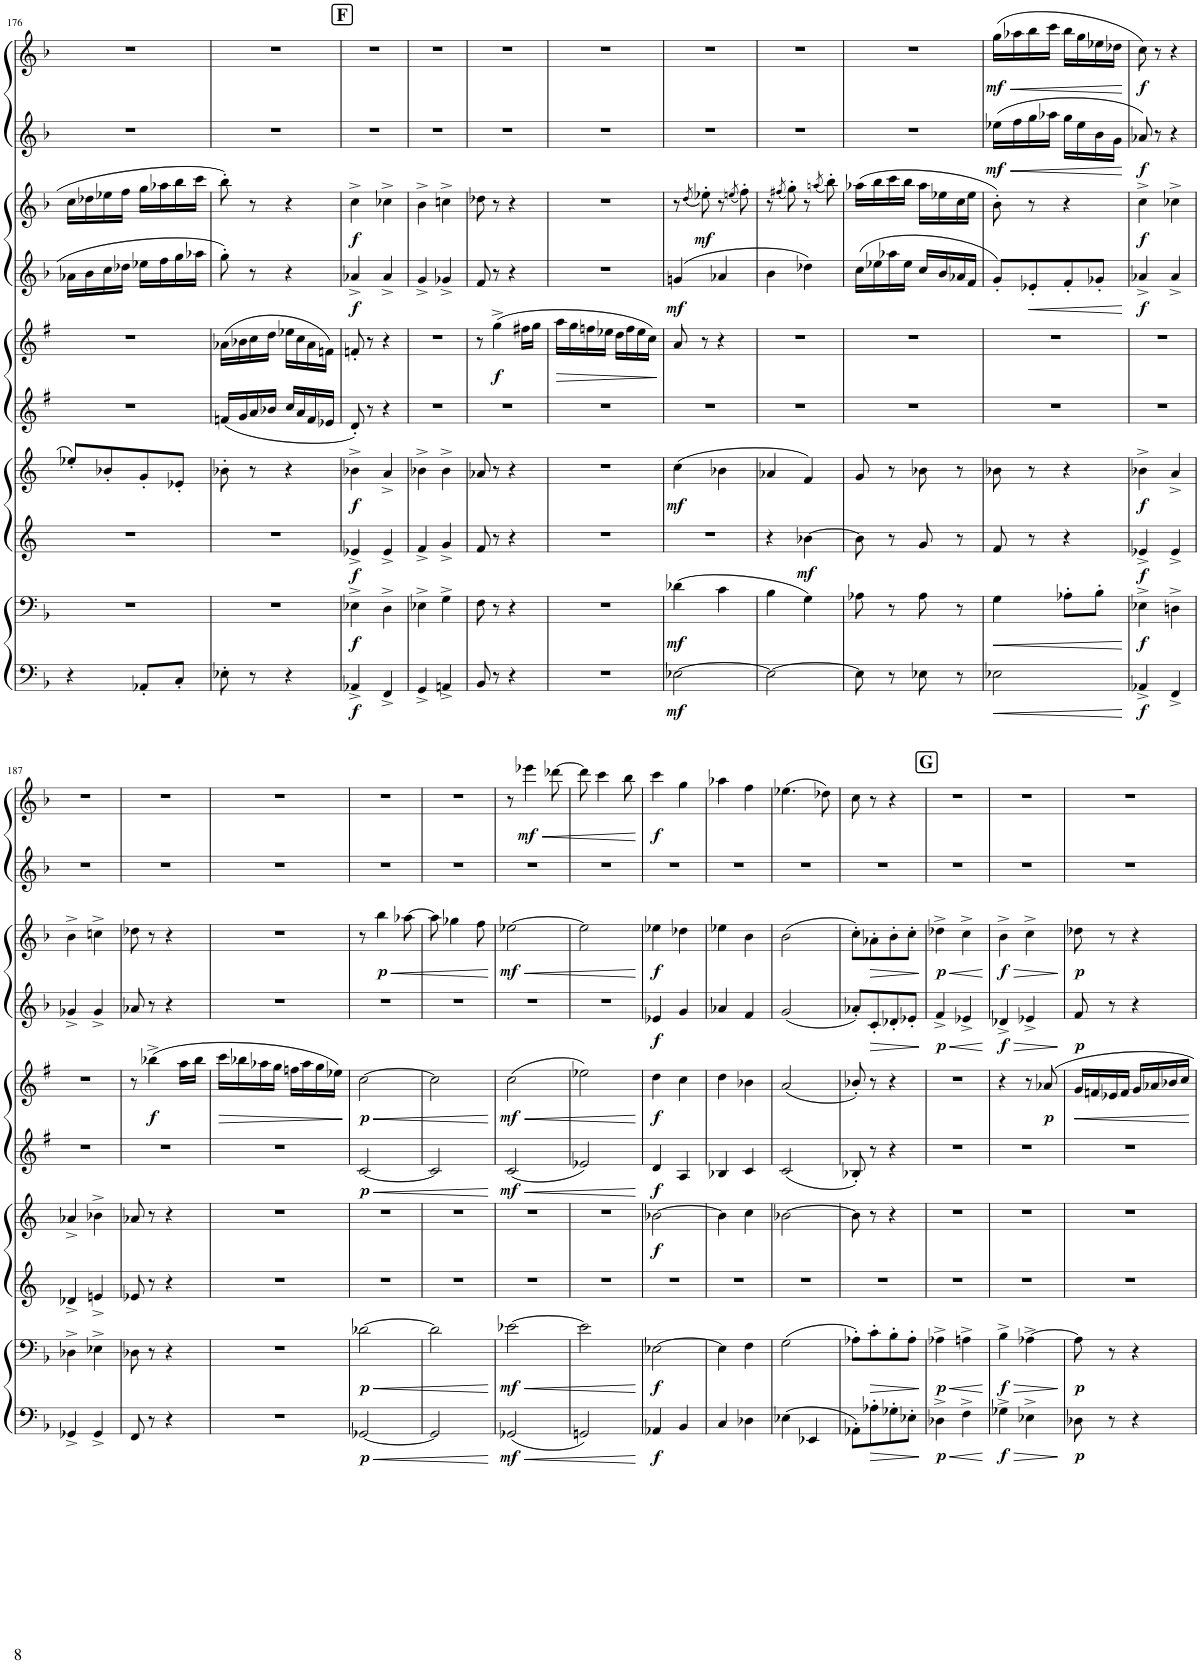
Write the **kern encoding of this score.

**kern	**dynam	**kern	**dynam	**kern	**dynam	**kern	**dynam	**kern	**dynam	**kern	**dynam	**kern	**dynam	**kern	**dynam	**kern	**dynam	**kern	**dynam
*part10	*part10	*part9	*part9	*part8	*part8	*part7	*part7	*part6	*part6	*part5	*part5	*part4	*part4	*part3	*part3	*part2	*part2	*part1	*part1
*staff10	*staff10	*staff9	*staff9	*staff8	*staff8	*staff7	*staff7	*staff6	*staff6	*staff5	*staff5	*staff4	*staff4	*staff3	*staff3	*staff2	*staff2	*staff1	*staff1
*I"Bassoon 2	*	*I"Bassoon 1	*	*I"Horn 2 in F	*	*I"Horn 1 in F	*	*I"Clarinet 2 in Bb	*	*I"Clarinet 1 in Bb	*	*I"Oboe 2	*	*I"Oboe 1	*	*I"Flute 2	*	*I"Flute 1	*
*I'Bsn	*	*I'Bsn	*	*I'Hn	*	*I'Hn	*	*I'Cl	*	*I'Cl	*	*I'Ob	*	*I'Ob	*	*I'Fl	*	*I'Fl	*
!!LO:PB:g=z
*clefF4	*	*clefF4	*	*clefG2	*	*clefG2	*	*clefG2	*	*clefG2	*	*clefG2	*	*clefG2	*	*clefG2	*	*clefG2	*
*	*	*	*	*Trd4c7	*	*Trd4c7	*	*Trd1c2	*	*Trd1c2	*	*	*	*	*	*	*	*	*
*k[b-]	*	*k[b-]	*	*k[]	*	*k[]	*	*k[f#]	*	*k[f#]	*	*k[b-]	*	*k[b-]	*	*k[b-]	*	*k[b-]	*
*M2/4	*	*M2/4	*	*M2/4	*	*M2/4	*	*M2/4	*	*M2/4	*	*M2/4	*	*M2/4	*	*M2/4	*	*M2/4	*
=176	=176	=176	=176	=176	=176	=176	=176	=176	=176	=176	=176	=176	=176	=176	=176	=176	=176	=176	=176
4r	.	2r	.	2r	.	8ee-X'/L	.	2r	.	2r	.	16a-X\LL	.	16cc\LL	.	2r	.	2r	.
.	.	.	.	.	.	.	.	.	.	.	.	16b-\	.	16dd-X\	.	.	.	.	.
.	.	.	.	.	.	8b-X'/	.	.	.	.	.	16cc\	.	16ee-X\	.	.	.	.	.
.	.	.	.	.	.	.	.	.	.	.	.	16dd-X\JJ	.	16ff\JJ	.	.	.	.	.
8AA-X'/L	.	.	.	.	.	8g'/	.	.	.	.	.	16ee-X\LL	.	16gg\LL	.	.	.	.	.
.	.	.	.	.	.	.	.	.	.	.	.	16ff\	.	16aa-X\	.	.	.	.	.
8C'/J	.	.	.	.	.	8e-X'/J	.	.	.	.	.	16gg\	.	16bb-\	.	.	.	.	.
.	.	.	.	.	.	.	.	.	.	.	.	16aa-X\JJ	.	16ccc\JJ	.	.	.	.	.
=177	=177	=177	=177	=177	=177	=177	=177	=177	=177	=177	=177	=177	=177	=177	=177	=177	=177	=177	=177
8E-X'\	.	2r	.	2r	.	8b-X'\	.	(16fn/LL	.	(16a-X\LL	.	8gg'\	.	8bb-'\	.	2r	.	2r	.
.	.	.	.	.	.	.	.	16g/	.	16b-X\	.	.	.	.	.	.	.	.	.
8r	.	.	.	.	.	8r	.	16a/	.	16cc\	.	8r	.	8r	.	.	.	.	.
.	.	.	.	.	.	.	.	16b-X/JJ	.	16dd\JJ	.	.	.	.	.	.	.	.	.
4r	.	.	.	.	.	4r	.	16cc/LL	.	16ee-X\LL	.	4r	.	4r	.	.	.	.	.
.	.	.	.	.	.	.	.	16a/	.	16cc\	.	.	.	.	.	.	.	.	.
.	.	.	.	.	.	.	.	16f/	.	16a-\	.	.	.	.	.	.	.	.	.
.	.	.	.	.	.	.	.	16e-X/JJ	.	16fn\JJ)	.	.	.	.	.	.	.	.	.
!!LO:REH:place=s1:a:B:cj:fs=14:t=F
=178	=178	=178	=178	=178	=178	=178	=178	=178	=178	=178	=178	=178	=178	=178	=178	=178	=178	=178	=178
!	!LO:DY:b	!	!LO:DY:b	!	!LO:DY:b	!	!LO:DY:b	!	!	!	!	!	!LO:DY:b	!	!LO:DY:b	!	!	!	!
4AA-X^/	f	4E-X^\	f	4e-X^/	f	4b-X^\	f	8d'/)	.	8fn'/	.	4a-X^/	f	4cc^\	f	2r	.	2r	.
.	.	.	.	.	.	.	.	8r	.	8r	.	.	.	.	.	.	.	.	.
4FF^/	.	4D^\	.	4e-^/	.	4a^/	.	4r	.	4r	.	4a-^/	.	4cc-X^\	.	.	.	.	.
=179	=179	=179	=179	=179	=179	=179	=179	=179	=179	=179	=179	=179	=179	=179	=179	=179	=179	=179	=179
4GG^/	.	4E-X^\	.	4f^/	.	4b-X^\	.	2r	.	2r	.	4g^/	.	4b-^\	.	2r	.	2r	.
4AAn^/	.	4G^\	.	4g^/	.	4b-^\	.	.	.	.	.	4g-X^/	.	4ccn^\	.	.	.	.	.
=180	=180	=180	=180	=180	=180	=180	=180	=180	=180	=180	=180	=180	=180	=180	=180	=180	=180	=180	=180
8BB-/	.	8F\	.	8f/	.	8a-X/	.	2r	.	8r	.	8f/	.	8dd-X\	.	2r	.	2r	.
!	!	!	!	!	!	!	!	!	!	!	!LO:DY:b	!	!	!	!	!	!	!	!
8r	.	8r	.	8r	.	8r	.	.	.	(4gg^\	f	8r	.	8r	.	.	.	.	.
4r	.	4r	.	4r	.	4r	.	.	.	.	.	4r	.	4r	.	.	.	.	.
.	.	.	.	.	.	.	.	.	.	16ff#X\LL	.	.	.	.	.	.	.	.	.
.	.	.	.	.	.	.	.	.	.	16gg\JJ	.	.	.	.	.	.	.	.	.
=181	=181	=181	=181	=181	=181	=181	=181	=181	=181	=181	=181	=181	=181	=181	=181	=181	=181	=181	=181
!	!	!	!	!	!	!	!	!	!	!	!LO:HP:b	!	!	!	!	!	!	!	!
2r	.	2r	.	2r	.	2r	.	2r	.	16aa\LL	>	2r	.	2r	.	2r	.	2r	.
.	.	.	.	.	.	.	.	.	.	16gg\	.	.	.	.	.	.	.	.	.
.	.	.	.	.	.	.	.	.	.	16ffn\	.	.	.	.	.	.	.	.	.
.	.	.	.	.	.	.	.	.	.	16ee-X\JJ	.	.	.	.	.	.	.	.	.
.	.	.	.	.	.	.	.	.	.	16dd\LL	.	.	.	.	.	.	.	.	.
.	.	.	.	.	.	.	.	.	.	16ff\	.	.	.	.	.	.	.	.	.
.	.	.	.	.	.	.	.	.	.	16ee-\	.	.	.	.	.	.	.	.	.
.	.	.	.	.	.	.	.	.	.	16cc\JJ)	.	.	.	.	.	.	.	.	.
.	.	.	.	.	.	.	.	.	.	.	]	.	.	.	.	.	.	.	.
=182	=182	=182	=182	=182	=182	=182	=182	=182	=182	=182	=182	=182	=182	=182	=182	=182	=182	=182	=182
!	!LO:DY:b	!	!LO:DY:b	!	!	!	!LO:DY:b	!	!	!	!	!	!LO:DY:b	!	!	!	!	!	!
[2E-X\	mf	(4d-X\	mf	2r	.	(4cc\	mf	2r	.	8a/	.	(4gn/	mf	8r	.	2r	.	2r	.
.	.	.	.	.	.	.	.	.	.	.	.	.	.	(8qdd/	.	.	.	.	.
!	!	!	!	!	!	!	!	!	!	!	!	!	!	!	!LO:DY:b	!	!	!	!
.	.	.	.	.	.	.	.	.	.	8r	.	.	.	8ee-X'\)	mf	.	.	.	.
.	.	4c\	.	.	.	4b-X\	.	.	.	4r	.	4a-X/	.	8r	.	.	.	.	.
.	.	.	.	.	.	.	.	.	.	.	.	.	.	(8qeen/	.	.	.	.	.
.	.	.	.	.	.	.	.	.	.	.	.	.	.	8ff'\)	.	.	.	.	.
=183	=183	=183	=183	=183	=183	=183	=183	=183	=183	=183	=183	=183	=183	=183	=183	=183	=183	=183	=183
2E-\_	.	4B-\	.	4r	.	4a-X/	.	2r	.	2r	.	4b-\	.	8r	.	2r	.	2r	.
.	.	.	.	.	.	.	.	.	.	.	.	.	.	(8qff#X/	.	.	.	.	.
.	.	.	.	.	.	.	.	.	.	.	.	.	.	8gg'\)	.	.	.	.	.
!	!	!	!	!	!LO:DY:b	!	!	!	!	!	!	!	!	!	!	!	!	!	!
.	.	4G\)	.	[4b-X\	mf	4f/)	.	.	.	.	.	4dd-X\)	.	8r	.	.	.	.	.
.	.	.	.	.	.	.	.	.	.	.	.	.	.	(8qaan/	.	.	.	.	.
.	.	.	.	.	.	.	.	.	.	.	.	.	.	8bb-'\)	.	.	.	.	.
=184	=184	=184	=184	=184	=184	=184	=184	=184	=184	=184	=184	=184	=184	=184	=184	=184	=184	=184	=184
8E-\]	.	8A-X\	.	8b-\]	.	8g/	.	2r	.	2r	.	(16cc\LL	.	(16aa-X\LL	.	2r	.	2r	.
.	.	.	.	.	.	.	.	.	.	.	.	16ee-X\	.	16bb-\	.	.	.	.	.
8r	.	8r	.	8r	.	8r	.	.	.	.	.	16aa-X\	.	16ccc\	.	.	.	.	.
.	.	.	.	.	.	.	.	.	.	.	.	16ee-\JJ	.	16bb-\JJ	.	.	.	.	.
8E-X\	.	8A-\	.	8g/	.	8b-X\	.	.	.	.	.	16cc/LL	.	16aa-\LL	.	.	.	.	.
.	.	.	.	.	.	.	.	.	.	.	.	16b-/	.	16ee-X\	.	.	.	.	.
8r	.	8r	.	8r	.	8r	.	.	.	.	.	16a-X/	.	16cc\	.	.	.	.	.
.	.	.	.	.	.	.	.	.	.	.	.	16f/JJ	.	16ee-\JJ	.	.	.	.	.
=185	=185	=185	=185	=185	=185	=185	=185	=185	=185	=185	=185	=185	=185	=185	=185	=185	=185	=185	=185
!	!LO:HP:b	!	!LO:HP:b	!	!	!	!	!	!	!	!	!	!	!	!	!	!LO:HP:b	!	!LO:HP:b
!	!	!	!	!	!	!	!	!	!	!	!	!	!	!	!	!	!LO:DY:n=1:b	!	!LO:DY:n=1:b
2E-X\	<	4G\	<	8f/	.	8b-X\	.	2r	.	2r	.	8g'/L)	.	8b-'\)	.	(16ee-X\LL	< mf	(16gg\LL	< mf
.	.	.	.	.	.	.	.	.	.	.	.	.	.	.	.	16ff\	.	16aa-X\	.
!	!	!	!	!	!	!	!	!	!	!	!	!	!LO:HP:b	!	!	!	!	!	!
.	.	.	.	8r	.	8r	.	.	.	.	.	8e-X'/	<	8r	.	16gg\	.	16bb-\	.
.	.	.	.	.	.	.	.	.	.	.	.	.	.	.	.	16aa-X\JJ	.	16ccc\JJ	.
.	.	8A-X'\L	.	4r	.	4r	.	.	.	.	.	8f'/	.	4r	.	16gg\LL	.	16bb-\LL	.
.	.	.	.	.	.	.	.	.	.	.	.	.	.	.	.	16ee-\	.	16gg\	.
.	.	8B-'\J	.	.	.	.	.	.	.	.	.	8g-X'/J	.	.	.	16b-\	.	16ee-X\	.
.	.	.	.	.	.	.	.	.	.	.	.	.	.	.	.	16g\JJ	.	16dd-X\JJ	.
.	[	.	[	.	.	.	.	.	.	.	.	.	[	.	.	.	[	.	[
=186	=186	=186	=186	=186	=186	=186	=186	=186	=186	=186	=186	=186	=186	=186	=186	=186	=186	=186	=186
!	!LO:DY:b	!	!LO:DY:b	!	!LO:DY:b	!	!LO:DY:b	!	!	!	!	!	!LO:DY:b	!	!LO:DY:b	!	!LO:DY:b	!	!LO:DY:b
4AA-X^/	f	4E-X^\	f	4e-X^/	f	4b-X^\	f	2r	.	2r	.	4a-X^/	f	4cc^\	f	8a-X/)	f	8cc\)	f
.	.	.	.	.	.	.	.	.	.	.	.	.	.	.	.	8r	.	8r	.
4FF^/	.	4Dn^\	.	4e-^/	.	4a^/	.	.	.	.	.	4a-^/	.	4cc-X^\	.	4r	.	4r	.
!!LO:LB:g=z
=187	=187	=187	=187	=187	=187	=187	=187	=187	=187	=187	=187	=187	=187	=187	=187	=187	=187	=187	=187
4GG-X^/	.	4D-X^\	.	4d-X^/	.	4a-X^/	.	2r	.	2r	.	4g-X^/	.	4b-^\	.	2r	.	2r	.
4GG-^/	.	4E-X^\	.	4en^/	.	4b-X^\	.	.	.	.	.	4g-^/	.	4ccn^\	.	.	.	.	.
=188	=188	=188	=188	=188	=188	=188	=188	=188	=188	=188	=188	=188	=188	=188	=188	=188	=188	=188	=188
8FF/	.	8D-X\	.	8e-X/	.	8a-X/	.	2r	.	8r	.	8a-X/	.	8dd-X\	.	2r	.	2r	.
!	!	!	!	!	!	!	!	!	!	!	!LO:DY:b	!	!	!	!	!	!	!	!
8r	.	8r	.	8r	.	8r	.	.	.	(4bb-X^\	f	8r	.	8r	.	.	.	.	.
4r	.	4r	.	4r	.	4r	.	.	.	.	.	4r	.	4r	.	.	.	.	.
.	.	.	.	.	.	.	.	.	.	16aa\LL	.	.	.	.	.	.	.	.	.
.	.	.	.	.	.	.	.	.	.	16bb-\JJ	.	.	.	.	.	.	.	.	.
=189	=189	=189	=189	=189	=189	=189	=189	=189	=189	=189	=189	=189	=189	=189	=189	=189	=189	=189	=189
!	!	!	!	!	!	!	!	!	!	!	!LO:HP:b	!	!	!	!	!	!	!	!
2r	.	2r	.	2r	.	2r	.	2r	.	16ccc\LL	>	2r	.	2r	.	2r	.	2r	.
.	.	.	.	.	.	.	.	.	.	16bb-X\	.	.	.	.	.	.	.	.	.
.	.	.	.	.	.	.	.	.	.	16aa-X\	.	.	.	.	.	.	.	.	.
.	.	.	.	.	.	.	.	.	.	16gg\JJ	.	.	.	.	.	.	.	.	.
.	.	.	.	.	.	.	.	.	.	16ffn\LL	.	.	.	.	.	.	.	.	.
.	.	.	.	.	.	.	.	.	.	16aa-\	.	.	.	.	.	.	.	.	.
.	.	.	.	.	.	.	.	.	.	16gg\	.	.	.	.	.	.	.	.	.
.	.	.	.	.	.	.	.	.	.	16ee-X\JJ)	.	.	.	.	.	.	.	.	.
.	.	.	.	.	.	.	.	.	.	.	]	.	.	.	.	.	.	.	.
=190	=190	=190	=190	=190	=190	=190	=190	=190	=190	=190	=190	=190	=190	=190	=190	=190	=190	=190	=190
!	!LO:HP:b	!	!LO:HP:b	!	!	!	!	!	!LO:HP:b	!	!LO:HP:b	!	!	!	!	!	!	!	!
!	!LO:DY:n=1:b	!	!LO:DY:n=1:b	!	!	!	!	!	!LO:DY:n=1:b	!	!LO:DY:n=1:b	!	!	!	!	!	!	!	!
[2GG-X/	< p	[2d-X\	< p	2r	.	2r	.	[2c/	< p	[2cc\	< p	2r	.	8r	.	2r	.	2r	.
!	!	!	!	!	!	!	!	!	!	!	!	!	!	!	!LO:HP:b	!	!	!	!
!	!	!	!	!	!	!	!	!	!	!	!	!	!	!	!LO:DY:n=1:b	!	!	!	!
.	.	.	.	.	.	.	.	.	.	.	.	.	.	4bb-\	< p	.	.	.	.
.	.	.	.	.	.	.	.	.	.	.	.	.	.	[8aa-X\	.	.	.	.	.
=191	=191	=191	=191	=191	=191	=191	=191	=191	=191	=191	=191	=191	=191	=191	=191	=191	=191	=191	=191
2GG-/]	.	2d-\]	.	2r	.	2r	.	2c/]	.	2cc\]	.	2r	.	8aa-\]	.	2r	.	2r	.
.	.	.	.	.	.	.	.	.	.	.	.	.	.	4gg-X\	.	.	.	.	.
.	.	.	.	.	.	.	.	.	.	.	.	.	.	8ff\	.	.	.	.	.
.	[	.	[	.	.	.	.	.	[	.	[	.	.	.	[	.	.	.	.
=192	=192	=192	=192	=192	=192	=192	=192	=192	=192	=192	=192	=192	=192	=192	=192	=192	=192	=192	=192
!	!LO:HP:b	!	!LO:HP:b	!	!	!	!	!	!LO:HP:b	!	!LO:HP:b	!	!	!	!LO:HP:b	!	!	!	!
!	!LO:DY:n=1:b	!	!LO:DY:n=1:b	!	!	!	!	!	!LO:DY:n=1:b	!	!LO:DY:n=1:b	!	!	!	!LO:DY:n=1:b	!	!	!	!
(2GG-X/	< mf	[2e-X\	< mf	2r	.	2r	.	(2c/	< mf	(2cc\	< mf	2r	.	[2ee-X\	< mf	2r	.	8r	.
!	!	!	!	!	!	!	!	!	!	!	!	!	!	!	!	!	!	!	!LO:HP:b
!	!	!	!	!	!	!	!	!	!	!	!	!	!	!	!	!	!	!	!LO:DY:n=1:b
.	.	.	.	.	.	.	.	.	.	.	.	.	.	.	.	.	.	4eee-X\	< mf
.	.	.	.	.	.	.	.	.	.	.	.	.	.	.	.	.	.	[8ddd-X\	.
=193	=193	=193	=193	=193	=193	=193	=193	=193	=193	=193	=193	=193	=193	=193	=193	=193	=193	=193	=193
2GGn/)	.	2e-\]	.	2r	.	2r	.	2e-X/)	.	2ee-X\)	.	2r	.	2ee-\]	.	2r	.	8ddd-\]	.
.	.	.	.	.	.	.	.	.	.	.	.	.	.	.	.	.	.	4ccc\	.
.	.	.	.	.	.	.	.	.	.	.	.	.	.	.	.	.	.	8bb-\	.
.	[	.	[	.	.	.	.	.	[	.	[	.	.	.	[	.	.	.	[
=194	=194	=194	=194	=194	=194	=194	=194	=194	=194	=194	=194	=194	=194	=194	=194	=194	=194	=194	=194
!	!LO:DY:b	!	!LO:DY:b	!	!	!	!LO:DY:b	!	!LO:DY:b	!	!LO:DY:b	!	!LO:DY:b	!	!LO:DY:b	!	!	!	!LO:DY:b
4AA-X/	f	[2E-X\	f	2r	.	[2b-X\	f	4d/	f	4dd\	f	4e-X/	f	4ee-X\	f	2r	.	4ccc\	f
4BB-/	.	.	.	.	.	.	.	4A/	.	4cc\	.	4g/	.	4dd-X\	.	.	.	4gg\	.
=195	=195	=195	=195	=195	=195	=195	=195	=195	=195	=195	=195	=195	=195	=195	=195	=195	=195	=195	=195
4C/	.	4E-\]	.	2r	.	4b-\]	.	4B-X/	.	4dd\	.	4a-X/	.	4ee-X\	.	2r	.	4aa-X\	.
4D-X\	.	4F\	.	.	.	4cc\	.	4c/	.	4b-X\	.	4f/	.	4b-\	.	.	.	4ff\	.
=196	=196	=196	=196	=196	=196	=196	=196	=196	=196	=196	=196	=196	=196	=196	=196	=196	=196	=196	=196
(4E-X\	.	(2G\	.	2r	.	[2b-X\	.	(2c/	.	(2a/	.	(2g/	.	(2b-\	.	2r	.	(4.ee-X\	.
4EE-X/	.	.	.	.	.	.	.	.	.	.	.	.	.	.	.	.	.	.	.
.	.	.	.	.	.	.	.	.	.	.	.	.	.	.	.	.	.	8dd-X\)	.
=197	=197	=197	=197	=197	=197	=197	=197	=197	=197	=197	=197	=197	=197	=197	=197	=197	=197	=197	=197
8AA-X'\L)	.	8A-X'\L)	.	2r	.	8b-\]	.	8B-X'/)	.	8b-X'/)	.	8a-X'/L)	.	8cc'\L)	.	2r	.	8cc\	.
!	!LO:HP:b	!	!LO:HP:b	!	!	!	!	!	!	!	!	!	!LO:HP:b	!	!LO:HP:b	!	!	!	!
8A-X'\	>	8c'\	>	.	.	8r	.	8r	.	8r	.	8c'/	>	8a-X'\	>	.	.	8r	.
8G-X'\	.	8B-'\	.	.	.	4r	.	4r	.	4r	.	8d-X'/	.	8b-'\	.	.	.	4r	.
8E-X'\J	.	8A-'\J	.	.	.	.	.	.	.	.	.	8e-X'/J	.	8cc'\J	.	.	.	.	.
.	]	.	]	.	.	.	.	.	.	.	.	.	]	.	]	.	.	.	.
!!LO:REH:place=s1:a:B:cj:fs=14:t=G
=198	=198	=198	=198	=198	=198	=198	=198	=198	=198	=198	=198	=198	=198	=198	=198	=198	=198	=198	=198
!	!LO:HP:b	!	!LO:HP:b	!	!	!	!	!	!	!	!	!	!LO:HP:b	!	!LO:HP:b	!	!	!	!
!	!LO:DY:n=1:b	!	!LO:DY:n=1:b	!	!	!	!	!	!	!	!	!	!LO:DY:n=1:b	!	!LO:DY:n=1:b	!	!	!	!
4D-X^\	< p	4A-X^\	< p	2r	.	2r	.	2r	.	2r	.	4f^/	< p	4dd-X^\	< p	2r	.	2r	.
4F^\	.	4An^\	.	.	.	.	.	.	.	.	.	4e-X^/	.	4cc^\	.	.	.	.	.
.	[	.	[	.	.	.	.	.	.	.	.	.	[	.	[	.	.	.	.
=199	=199	=199	=199	=199	=199	=199	=199	=199	=199	=199	=199	=199	=199	=199	=199	=199	=199	=199	=199
!	!LO:HP:b	!	!LO:HP:b	!	!	!	!	!	!	!	!	!	!LO:HP:b	!	!LO:HP:b	!	!	!	!
!	!LO:DY:n=1:b	!	!LO:DY:n=1:b	!	!	!	!	!	!	!	!	!	!LO:DY:n=1:b	!	!LO:DY:n=1:b	!	!	!	!
4G-X^\	> f	4B-^\	> f	2r	.	2r	.	2r	.	4r	.	4d-X^/	> f	4b-^\	> f	2r	.	2r	.
4E-X^\	.	[4A-X^\	.	.	.	.	.	.	.	8r	.	4e-X^/	.	4cc^\	.	.	.	.	.
!	!	!	!	!	!	!	!	!	!	!	!LO:DY:b	!	!	!	!	!	!	!	!
.	.	.	.	.	.	.	.	.	.	8a-X/	p	.	.	.	.	.	.	.	.
.	]	.	]	.	.	.	.	.	.	.	.	.	]	.	]	.	.	.	.
=200	=200	=200	=200	=200	=200	=200	=200	=200	=200	=200	=200	=200	=200	=200	=200	=200	=200	=200	=200
!	!LO:DY:b	!	!LO:DY:b	!	!	!	!	!	!	!	!LO:HP:b	!	!LO:DY:b	!	!LO:DY:b	!	!	!	!
8D-X\	p	8A-\]	p	2r	.	2r	.	2r	.	16g/LL	<	8f/	p	8dd-X\	p	2r	.	2r	.
.	.	.	.	.	.	.	.	.	.	16fn/	.	.	.	.	.	.	.	.	.
8r	.	8r	.	.	.	.	.	.	.	16e-X/	.	8r	.	8r	.	.	.	.	.
.	.	.	.	.	.	.	.	.	.	16f/JJ	.	.	.	.	.	.	.	.	.
4r	.	4r	.	.	.	.	.	.	.	16g/LL	.	4r	.	4r	.	.	.	.	.
.	.	.	.	.	.	.	.	.	.	16a-X/	.	.	.	.	.	.	.	.	.
.	.	.	.	.	.	.	.	.	.	16b-X/	.	.	.	.	.	.	.	.	.
.	.	.	.	.	.	.	.	.	.	16cc/JJ	.	.	.	.	.	.	.	.	.
.	.	.	.	.	.	.	.	.	.	.	[	.	.	.	.	.	.	.	.
=	=	=	=	=	=	=	=	=	=	=	=	=	=	=	=	=	=	=	=
*-	*-	*-	*-	*-	*-	*-	*-	*-	*-	*-	*-	*-	*-	*-	*-	*-	*-	*-	*-
